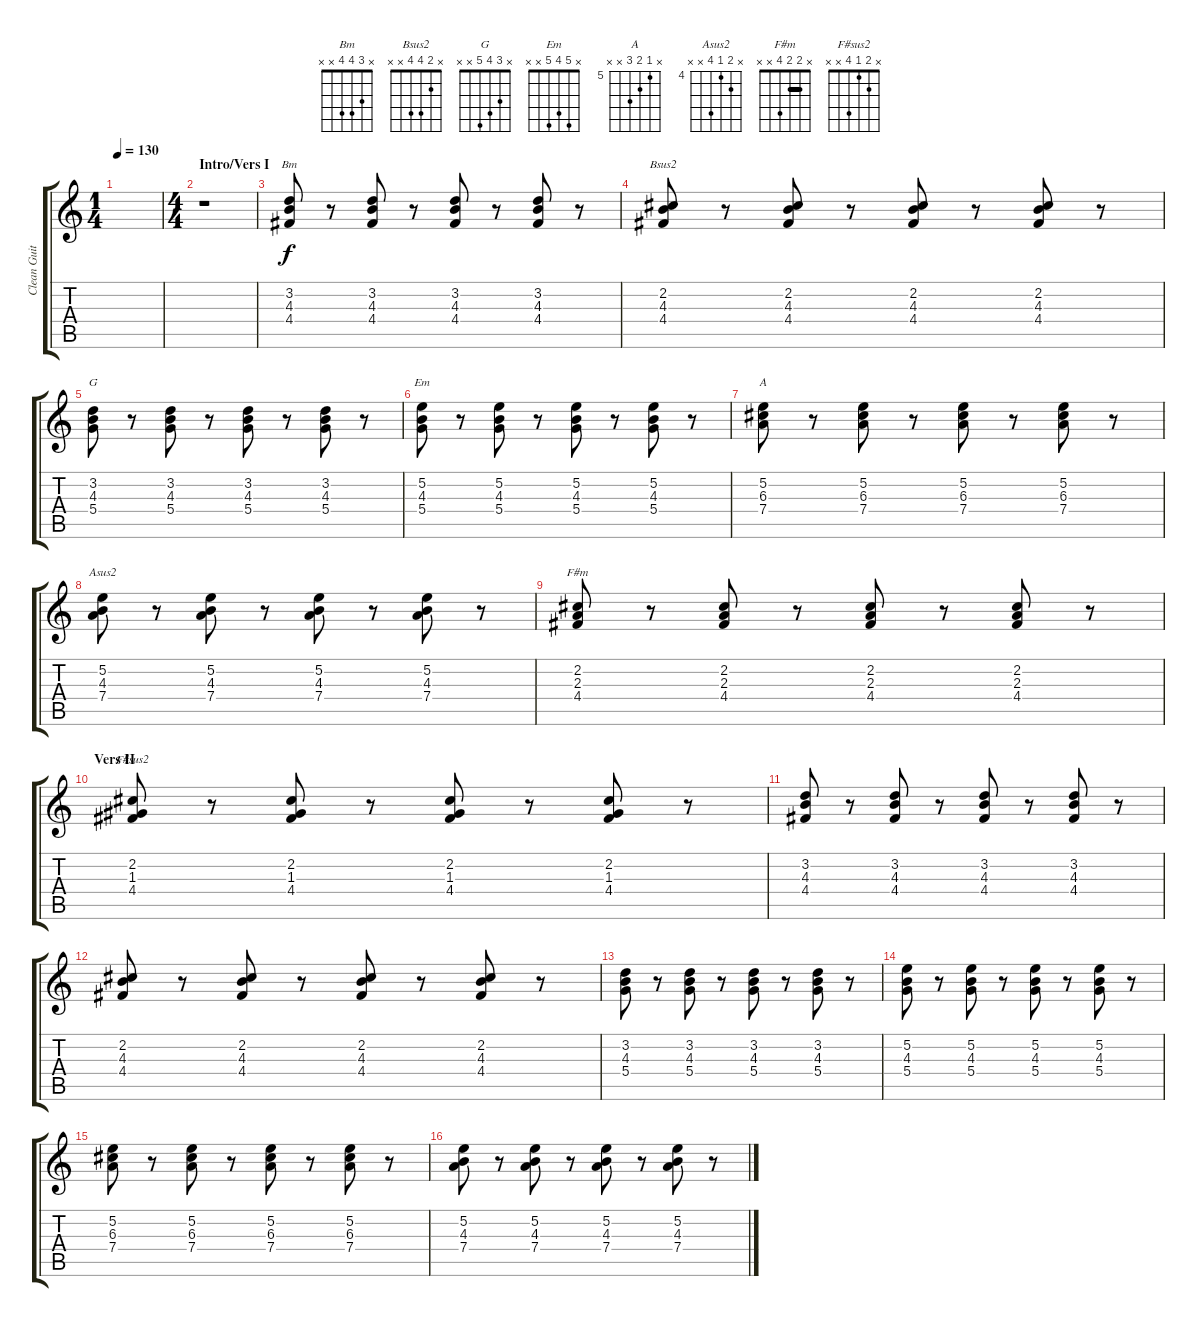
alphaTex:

\track ("Clean Guitar" "Clean Guit") {instrument electricguitarclean}
\staff {score tabs}
\tuning (E4 B3 G3 D3 A2 E2) {hide}
\chord ("Bm" x 3 4 4 x x)
\chord ("Bsus2" x 2 4 4 x x)
\chord ("G" x 3 4 5 x x)
\chord ("Em" x 5 4 5 x x)
\chord ("A" x 5 6 7 x x) {firstfret 5}
\chord ("Asus2" x 5 4 7 x x) {firstfret 4}
\chord ("F#m" x 2 2 4 x x) {barre 2}
\chord ("F#sus2" x 2 1 4 x x)
\ts (1 4)
\tempo 130
\clef g2
\ks c
|
\ts (4 4)
\section ("" "Intro/Vers I")
r.1 |
(3.2 4.3 4.4).8{ch "Bm"} r.8 (3.2 4.3 4.4).8 r.8 (3.2 4.3 4.4).8 r.8 (3.2 4.3 4.4).8 r.8 |
(2.2 4.3 4.4).8{ch "Bsus2"} r.8 (2.2 4.3 4.4).8 r.8 (2.2 4.3 4.4).8 r.8 (2.2 4.3 4.4).8 r.8 |
(3.2 4.3 5.4).8{ch "G"} r.8 (3.2 4.3 5.4).8 r.8 (3.2 4.3 5.4).8 r.8 (3.2 4.3 5.4).8 r.8 |
(5.2 4.3 5.4).8{ch "Em"} r.8 (5.2 4.3 5.4).8 r.8 (5.2 4.3 5.4).8 r.8 (5.2 4.3 5.4).8 r.8 |
(5.2 6.3 7.4).8{ch "A"} r.8 (5.2 6.3 7.4).8 r.8 (5.2 6.3 7.4).8 r.8 (5.2 6.3 7.4).8 r.8 |
(5.2 4.3 7.4).8{ch "Asus2"} r.8 (5.2 4.3 7.4).8 r.8 (5.2 4.3 7.4).8 r.8 (5.2 4.3 7.4).8 r.8 |
(2.2 2.3 4.4).8{ch "F#m"} r.8 (2.2 2.3 4.4).8 r.8 (2.2 2.3 4.4).8 r.8 (2.2 2.3 4.4).8 r.8 |
\section ("" "Vers II")
(2.2 1.3 4.4).8{ch "F#sus2"} r.8 (2.2 1.3 4.4).8 r.8 (2.2 1.3 4.4).8 r.8 (2.2 1.3 4.4).8 r.8 |
(3.2 4.3 4.4).8 r.8 (3.2 4.3 4.4).8 r.8 (3.2 4.3 4.4).8 r.8 (3.2 4.3 4.4).8 r.8 |
(2.2 4.3 4.4).8 r.8 (2.2 4.3 4.4).8 r.8 (2.2 4.3 4.4).8 r.8 (2.2 4.3 4.4).8 r.8 |
(3.2 4.3 5.4).8 r.8 (3.2 4.3 5.4).8 r.8 (3.2 4.3 5.4).8 r.8 (3.2 4.3 5.4).8 r.8 |
(5.2 4.3 5.4).8 r.8 (5.2 4.3 5.4).8 r.8 (5.2 4.3 5.4).8 r.8 (5.2 4.3 5.4).8 r.8 |
(5.2 6.3 7.4).8 r.8 (5.2 6.3 7.4).8 r.8 (5.2 6.3 7.4).8 r.8 (5.2 6.3 7.4).8 r.8 |
(5.2 4.3 7.4).8 r.8 (5.2 4.3 7.4).8 r.8 (5.2 4.3 7.4).8 r.8 (5.2 4.3 7.4).8 r.8
